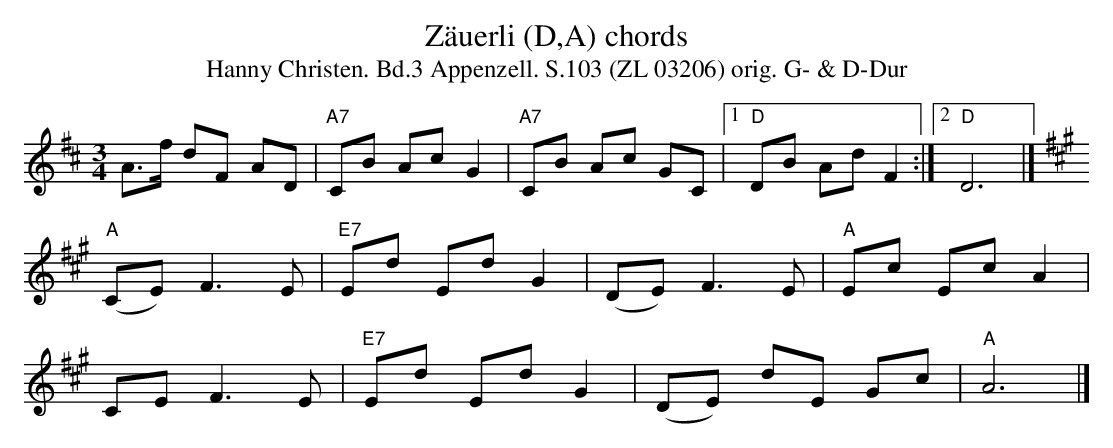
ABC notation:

X:1
T:Zäuerli (D,A) chords
T:Hanny Christen. Bd.3 Appenzell. S.103 (ZL 03206) orig. G- & D-Dur
M:3/4
L:1/8
K:Dmaj%%MIDI gchordon
A>f dF AD | "A7"CB Ac G2 | "A7"CB Ac GC |1 "D"DB Ad F2 :|2 "D"D6 |]
K:Amaj
"A"(CE) F3 E | "E7"Ed Ed G2 | (DE) F3 E | "A"Ec Ec A2 |
CE F3 E | "E7"Ed Ed G2 | (DE) dE Gc | "A"A6 |]
